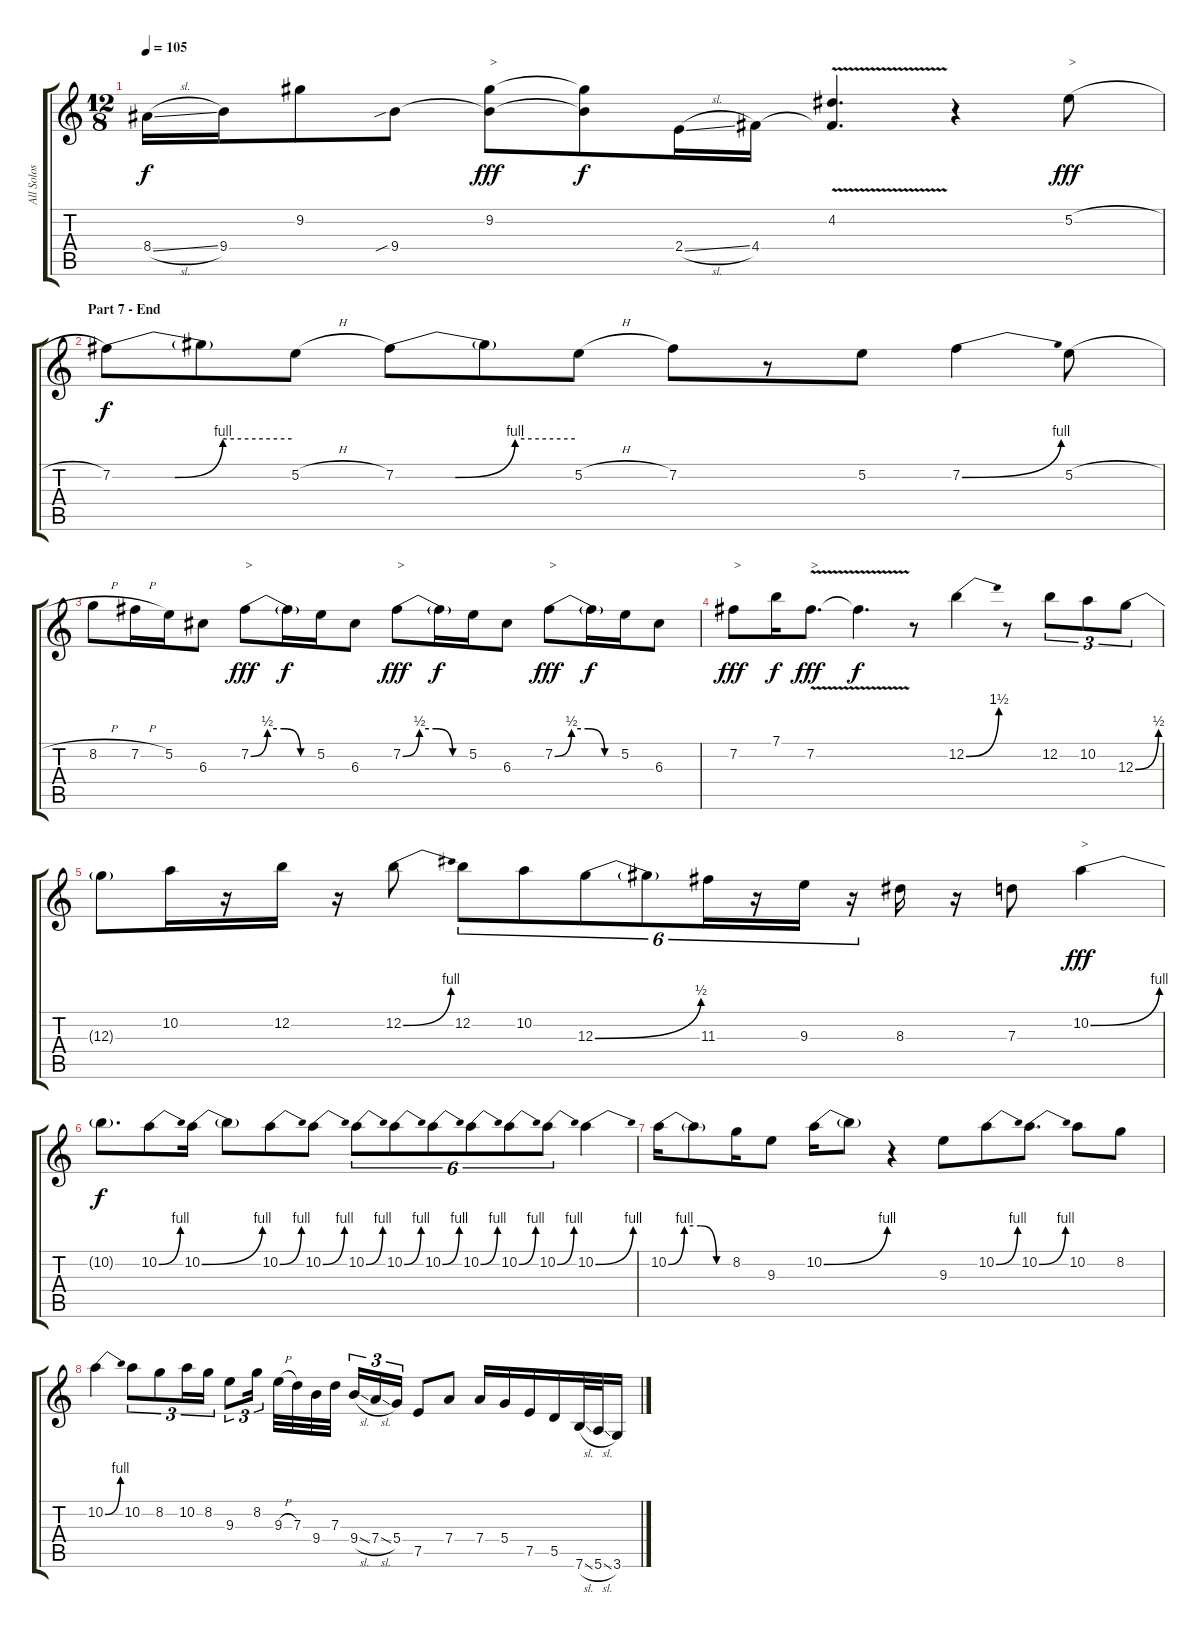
\track ("All Solos" "All Solos") {instrument overdrivenguitar}
\staff {score tabs}
\tuning (E4 B3 G3 D3 A2 E2) {hide}
\ts (12 8)
\tempo 105
\clef g2
\ks c
8.4{sl}.16{dy f} 9.4.16 9.2.8 9.4{sib}.8 (9.2 9.4{t}).8{txt ">" dy fff} (9.2{t} 9.4{t}).8{dy f} 2.4{sl}.16 4.4.16 (4.2{v} 4.4{t}).4{d} r.4 5.2{h}.8{txt ">" dy fff} |
\section ("" "Part 7 - End")
7.2{be (custom 0 0 21 0 37 4 60 4)}.8{dy f} 7.2{t}.8 5.2{h}.8 7.2{be (custom 0 0 20 0 40 4 60 4)}.8 7.2{t}.8 5.2{h}.8 7.2.8 r.8 5.2.8 7.2{be (bend 0 0 60 4)}.4 5.2{h}.8 |
8.2{h}.8 7.2{h}.16 5.2.16 6.3.8 7.2{be (custom 0 0 15 2 30 2 45 0 60 0)}.8{txt ">" dy fff} 7.2{t}.16{dy f} 5.2.16 6.3.8 7.2{be (custom 0 0 15 2 30 2 45 0 60 0)}.8{txt ">" dy fff} 7.2{t}.16{dy f} 5.2.16 6.3.8 7.2{be (custom 0 0 15 2 30 2 45 0 60 0)}.8{txt ">" dy fff} 7.2{t}.16{dy f} 5.2.16 6.3.8 |
7.2.8{txt ">" dy fff} 7.1.16{dy f} 7.2{v}.8{d txt ">" dy fff} 7.2{t}.4{d dy f} r.8 12.2{be (bend 0 0 60 6)}.4 r.8 12.2.8{tu (3 2)} 10.2.8{tu (3 2)} 12.3{be (bend 0 0 60 2)}.8{tu (3 2)} |
12.3{t}.8 10.2.16 r.16 12.2.16 r.16 12.2{be (bend 0 0 60 4)}.8 12.2.8{tu (6 4)} 10.2.8{tu (6 4)} 12.3{be (bend 0 0 60 2)}.8{tu (6 4)} 12.3{t}.8{tu (6 4)} 11.3.16{tu (6 4)} r.16{tu (6 4)} 9.3.16{tu (6 4)} r.16{tu (6 4)} 8.3.16 r.16 7.3.8 10.2{be (bend 0 0 60 4)}.4{txt ">" dy fff} |
10.2{t}.8{d dy f} 10.2{be (bend 0 0 60 4)}.8 10.2{be (bend 0 0 60 4)}.16 10.2{t}.8 10.2{be (bend 0 0 60 4)}.8 10.2{be (bend 0 0 60 4)}.8 10.2{be (bend 0 0 60 4)}.8{tu (6 4)} 10.2{be (bend 0 0 60 4)}.8{tu (6 4)} 10.2{be (bend 0 0 60 4)}.8{tu (6 4)} 10.2{be (bend 0 0 60 4)}.8{tu (6 4)} 10.2{be (bend 0 0 60 4)}.8{tu (6 4)} 10.2{be (bend 0 0 60 4)}.8{tu (6 4)} 10.2{be (bend 0 0 60 4)}.4 |
10.2{be (custom 0 0 15 4 30 4 45 0 60 0)}.16 10.2{t}.8 8.2.16 9.3.8 10.2{be (bend 0 0 60 4)}.16 10.2{t}.8 r.4 9.3.8 10.2{be (bend 0 0 60 4)}.8 10.2{be (bend 0 0 60 4)}.8{d} 10.2.8 8.2.8 |
10.2{be (bend 0 0 60 4)}.4 10.2.8{tu (3 2)} 8.2.8{tu (3 2)} 10.2.16{tu (3 2)} 8.2.16{tu (3 2)} 9.3.8{tu (3 2)} 8.2.16{tu (3 2)} 9.3{h}.32 7.3.32 9.4.32 7.3.32 9.4{sl}.16{tu (3 2)} 7.4{sl}.16{tu (3 2)} 5.4.16{tu (3 2)} 7.5.8 7.4.8 7.4.16 5.4.16 7.5.16 5.5.16 7.6{sl}.32 5.6{sl}.32 3.6.16
